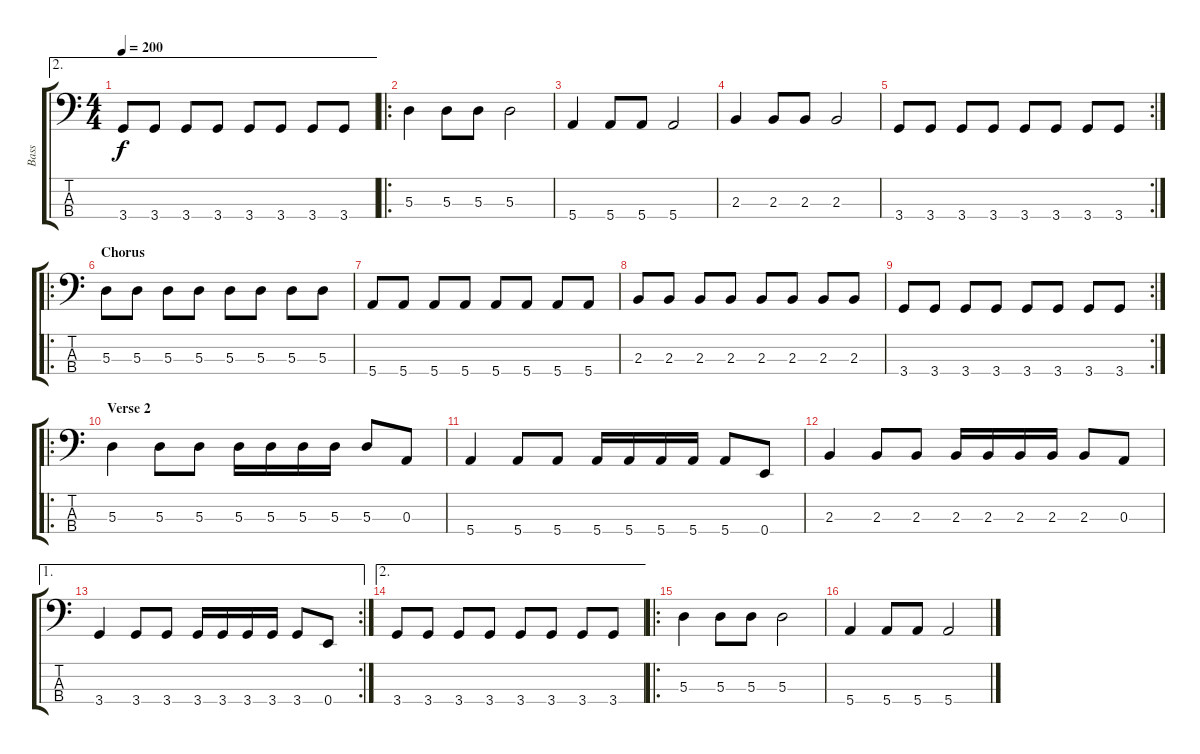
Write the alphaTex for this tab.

\track ("Bass" "Bass") {instrument electricbasspick}
\staff {score tabs}
\tuning (G2 D2 A1 E1) {hide}
\ae 2
\ts (4 4)
\tempo 200
\clef f4
\ks c
3.4.8{dy f} 3.4.8 3.4.8 3.4.8 3.4.8 3.4.8 3.4.8 3.4.8 |
\ro
5.3.4 5.3.8 5.3.8 5.3.2 |
5.4.4 5.4.8 5.4.8 5.4.2 |
2.3.4 2.3.8 2.3.8 2.3.2 |
\rc 2
3.4.8 3.4.8 3.4.8 3.4.8 3.4.8 3.4.8 3.4.8 3.4.8 |
\ro
\section ("" "Chorus")
5.3.8 5.3.8 5.3.8 5.3.8 5.3.8 5.3.8 5.3.8 5.3.8 |
5.4.8 5.4.8 5.4.8 5.4.8 5.4.8 5.4.8 5.4.8 5.4.8 |
2.3.8 2.3.8 2.3.8 2.3.8 2.3.8 2.3.8 2.3.8 2.3.8 |
\rc 2
3.4.8 3.4.8 3.4.8 3.4.8 3.4.8 3.4.8 3.4.8 3.4.8 |
\ro
\section ("" "Verse 2")
5.3.4 5.3.8 5.3.8 5.3.16 5.3.16 5.3.16 5.3.16 5.3.8 0.3.8 |
5.4.4 5.4.8 5.4.8 5.4.16 5.4.16 5.4.16 5.4.16 5.4.8 0.4.8 |
2.3.4 2.3.8 2.3.8 2.3.16 2.3.16 2.3.16 2.3.16 2.3.8 0.3.8 |
\ae 1
\rc 2
3.4.4 3.4.8 3.4.8 3.4.16 3.4.16 3.4.16 3.4.16 3.4.8 0.4.8 |
\ae 2
3.4.8 3.4.8 3.4.8 3.4.8 3.4.8 3.4.8 3.4.8 3.4.8 |
\ro
5.3.4 5.3.8 5.3.8 5.3.2 |
5.4.4 5.4.8 5.4.8 5.4.2
